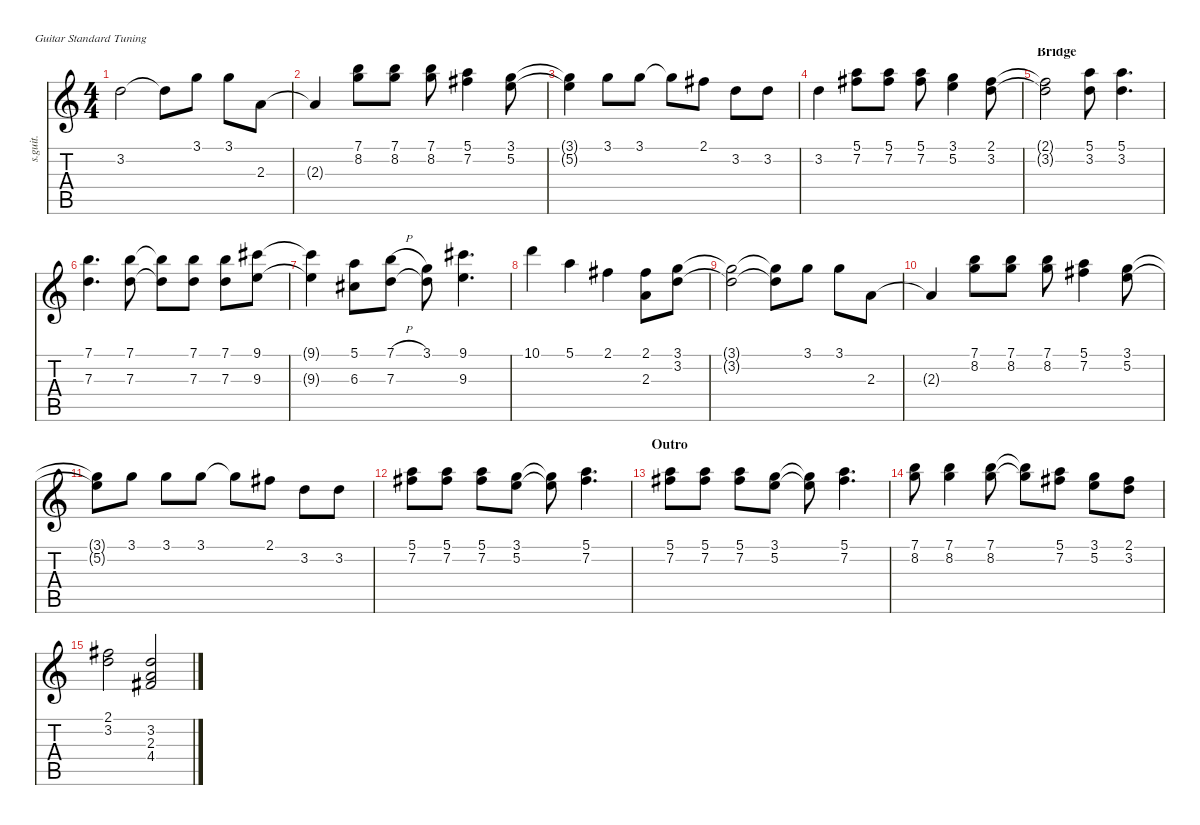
\defaultSystemsLayout 4
\hideDynamics
\bracketExtendMode nobrackets
\track ("Lead Guitar" "s.guit.") {instrument electricguitarclean}
\staff {score tabs}
\tuning (E4 B3 G3 D3 A2 E2)
\ts (4 4)
\tempo (120 hide)
\clef g2
\ks c
3.2{t}.2{dy mf} 3.2{t}.8 3.1.8 3.1.8 2.3.8 |
2.3{t}.4 (7.1 8.2).8 (7.1 8.2).8 (7.1 8.2).8 (5.1 7.2{acc #}).4 (3.1 5.2).8 |
(3.1{t} 5.2{t}).4 3.1.8 3.1.8 3.1{t}.8 2.1{acc #}.8 3.2.8 3.2.8 |
3.2.4 (5.1 7.2{acc #}).8 (5.1 7.2{acc #}).8 (5.1 7.2{acc #}).8 (3.1 5.2).4 (2.1{acc #} 3.2).8 |
\section ("" "Bridge")
(2.1{t acc #} 3.2{t}).2 (5.1 3.2).8 (5.1 3.2).4{d} |
(7.1 7.3).4{d} (7.1 7.3).8 (7.1{t} 7.3{t}).8 (7.1 7.3).8 (7.1 7.3).8 (9.1{acc #} 9.3).8 |
(9.3{t} 9.1{t acc #}).4 (5.1 6.3{acc #}).8 (7.1{h} 7.3).8 (3.1 7.3{t}).8 (9.1{acc #} 9.3).4{d} |
10.1.4 5.1.4 2.1{acc #}.4 (2.1{acc #} 2.3).8 (3.1 3.2).8 |
(3.1{t} 3.2{t}).2 (3.1{t} 3.2{t}).8 3.1.8 3.1.8 2.3.8 |
2.3{t}.4 (7.1 8.2).8 (7.1 8.2).8 (7.1 8.2).8 (5.1 7.2{acc #}).4 (3.1 5.2).8 |
(3.1{t} 5.2{t}).8 3.1.8 3.1.8 3.1.8 3.1{t}.8 2.1{acc #}.8 3.2.8 3.2.8 |
(5.1 7.2{acc #}).8 (5.1 7.2{acc #}).8 (5.1 7.2{acc #}).8 (3.1 5.2).8 (3.1{t} 5.2{t}).8 (5.1 7.2{acc #}).4{d} |
\section ("" "Outro")
(5.1 7.2{acc #}).8 (5.1 7.2{acc #}).8 (5.1 7.2{acc #}).8 (3.1 5.2).8 (3.1{t} 5.2{t}).8 (5.1 7.2{acc #}).4{d} |
(7.1 8.2).8 (7.1 8.2).4 (7.1 8.2).8 (7.1{t} 8.2{t}).8 (5.1 7.2{acc #}).8 (3.1 5.2).8 (2.1{acc #} 3.2).8 |
(2.1{acc #} 3.2).2 (3.2 2.3 4.4{acc #}).2
